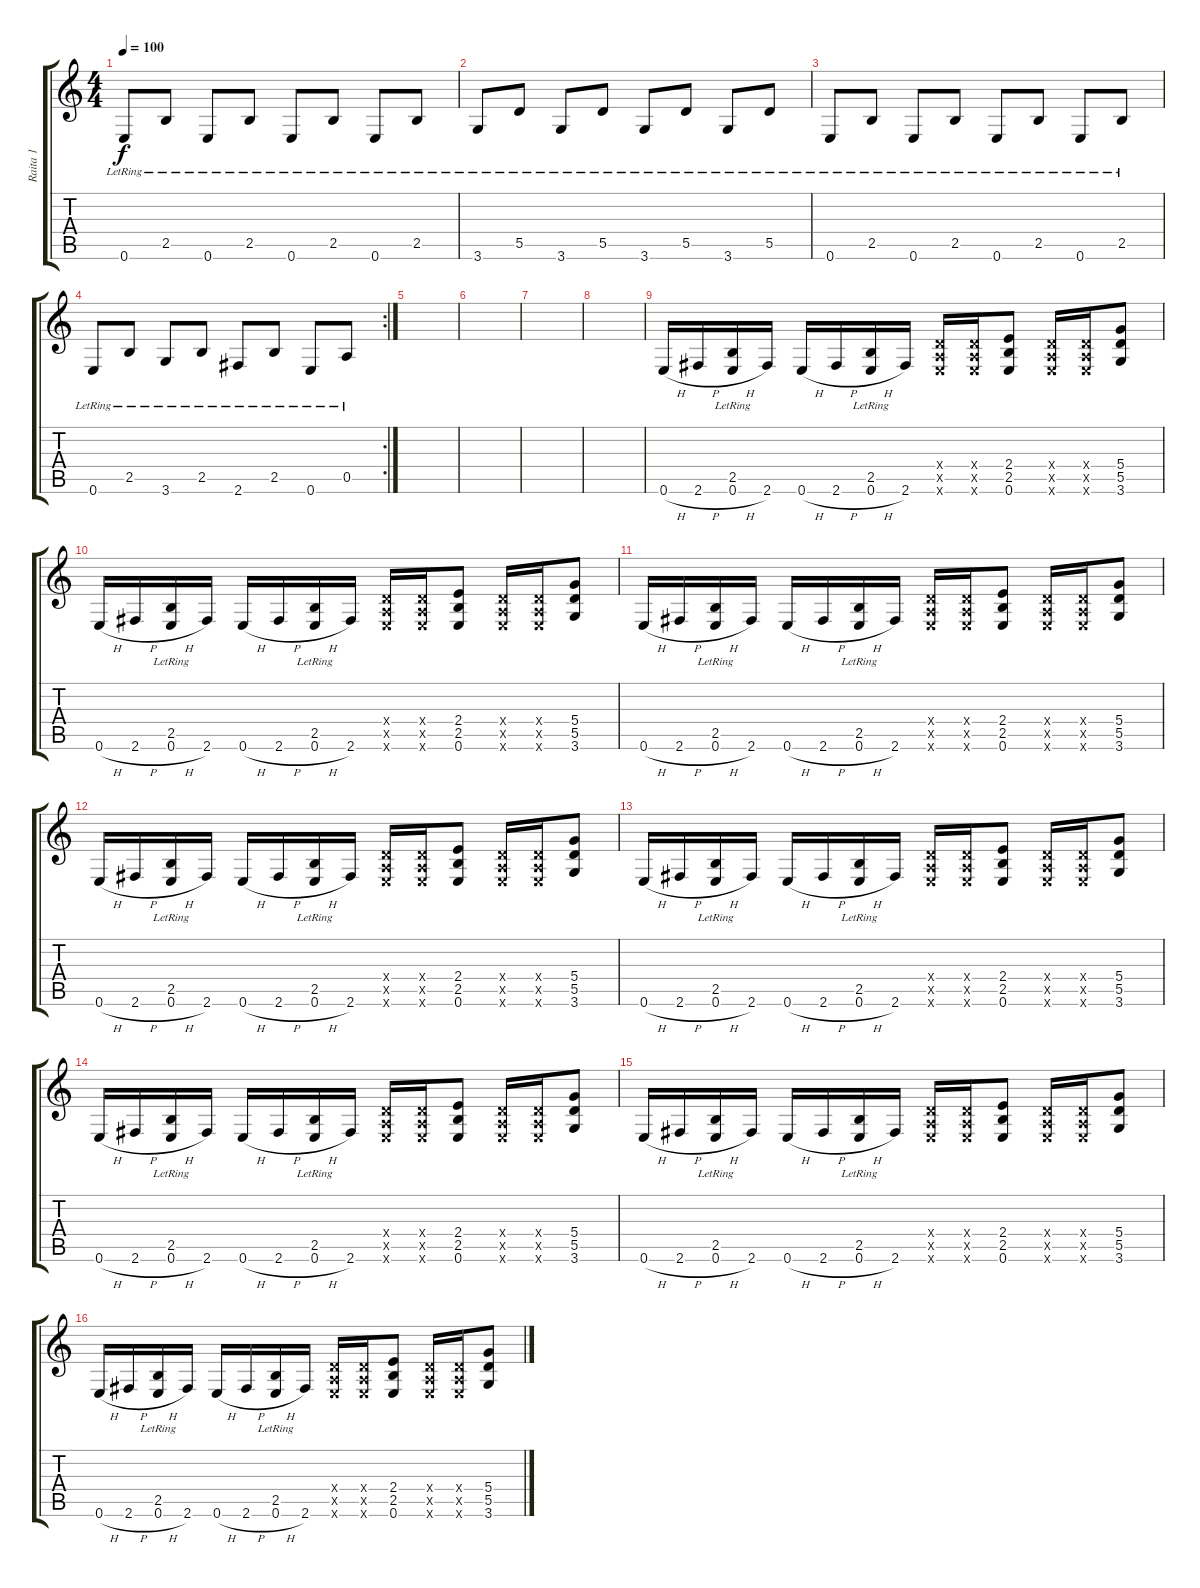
\track ("Raita 1" "Raita 1") {instrument distortionguitar}
\staff {score tabs}
\tuning (F4 C4 G3 D3 A2 E2) {hide}
\ts (4 4)
\tempo 100
\clef g2
\ks c
0.6{lr}.8{dy f instrument distortionguitar} 2.5{lr}.8 0.6{lr}.8 2.5{lr}.8 0.6{lr}.8 2.5{lr}.8 0.6{lr}.8 2.5{lr}.8 |
3.6{lr}.8 5.5{lr}.8 3.6{lr}.8 5.5{lr}.8 3.6{lr}.8 5.5{lr}.8 3.6{lr}.8 5.5{lr}.8 |
0.6{lr}.8 2.5{lr}.8 0.6{lr}.8 2.5{lr}.8 0.6{lr}.8 2.5{lr}.8 0.6{lr}.8 2.5{lr}.8 |
\rc 2
0.6{lr}.8 2.5{lr}.8 3.6{lr}.8 2.5{lr}.8 2.6{lr}.8 2.5{lr}.8 0.6{lr}.8 0.5{lr}.8 |
|
|
|
|
0.6{h}.16 2.6{h}.16 (2.5{lr} 0.6{h}).16 2.6.16 0.6{h}.16 2.6{h}.16 (2.5{lr} 0.6{h}).16 2.6.16 (0.4{x} 0.5{x} 0.6{x}).16 (0.4{x} 0.5{x} 0.6{x}).16 (2.4 2.5 0.6).8 (0.4{x} 0.5{x} 0.6{x}).16 (0.4{x} 0.5{x} 0.6{x}).16 (5.4 5.5 3.6).8 |
0.6{h}.16 2.6{h}.16 (2.5{lr} 0.6{h}).16 2.6.16 0.6{h}.16 2.6{h}.16 (2.5{lr} 0.6{h}).16 2.6.16 (0.4{x} 0.5{x} 0.6{x}).16 (0.4{x} 0.5{x} 0.6{x}).16 (2.4 2.5 0.6).8 (0.4{x} 0.5{x} 0.6{x}).16 (0.4{x} 0.5{x} 0.6{x}).16 (5.4 5.5 3.6).8 |
0.6{h}.16 2.6{h}.16 (2.5{lr} 0.6{h}).16 2.6.16 0.6{h}.16 2.6{h}.16 (2.5{lr} 0.6{h}).16 2.6.16 (0.4{x} 0.5{x} 0.6{x}).16 (0.4{x} 0.5{x} 0.6{x}).16 (2.4 2.5 0.6).8 (0.4{x} 0.5{x} 0.6{x}).16 (0.4{x} 0.5{x} 0.6{x}).16 (5.4 5.5 3.6).8 |
0.6{h}.16 2.6{h}.16 (2.5{lr} 0.6{h}).16 2.6.16 0.6{h}.16 2.6{h}.16 (2.5{lr} 0.6{h}).16 2.6.16 (0.4{x} 0.5{x} 0.6{x}).16 (0.4{x} 0.5{x} 0.6{x}).16 (2.4 2.5 0.6).8 (0.4{x} 0.5{x} 0.6{x}).16 (0.4{x} 0.5{x} 0.6{x}).16 (5.4 5.5 3.6).8 |
0.6{h}.16 2.6{h}.16 (2.5{lr} 0.6{h}).16 2.6.16 0.6{h}.16 2.6{h}.16 (2.5{lr} 0.6{h}).16 2.6.16 (0.4{x} 0.5{x} 0.6{x}).16 (0.4{x} 0.5{x} 0.6{x}).16 (2.4 2.5 0.6).8 (0.4{x} 0.5{x} 0.6{x}).16 (0.4{x} 0.5{x} 0.6{x}).16 (5.4 5.5 3.6).8 |
0.6{h}.16 2.6{h}.16 (2.5{lr} 0.6{h}).16 2.6.16 0.6{h}.16 2.6{h}.16 (2.5{lr} 0.6{h}).16 2.6.16 (0.4{x} 0.5{x} 0.6{x}).16 (0.4{x} 0.5{x} 0.6{x}).16 (2.4 2.5 0.6).8 (0.4{x} 0.5{x} 0.6{x}).16 (0.4{x} 0.5{x} 0.6{x}).16 (5.4 5.5 3.6).8 |
0.6{h}.16 2.6{h}.16 (2.5{lr} 0.6{h}).16 2.6.16 0.6{h}.16 2.6{h}.16 (2.5{lr} 0.6{h}).16 2.6.16 (0.4{x} 0.5{x} 0.6{x}).16 (0.4{x} 0.5{x} 0.6{x}).16 (2.4 2.5 0.6).8 (0.4{x} 0.5{x} 0.6{x}).16 (0.4{x} 0.5{x} 0.6{x}).16 (5.4 5.5 3.6).8 |
0.6{h}.16 2.6{h}.16 (2.5{lr} 0.6{h}).16 2.6.16 0.6{h}.16 2.6{h}.16 (2.5{lr} 0.6{h}).16 2.6.16 (0.4{x} 0.5{x} 0.6{x}).16 (0.4{x} 0.5{x} 0.6{x}).16 (2.4 2.5 0.6).8 (0.4{x} 0.5{x} 0.6{x}).16 (0.4{x} 0.5{x} 0.6{x}).16 (5.4 5.5 3.6).8
